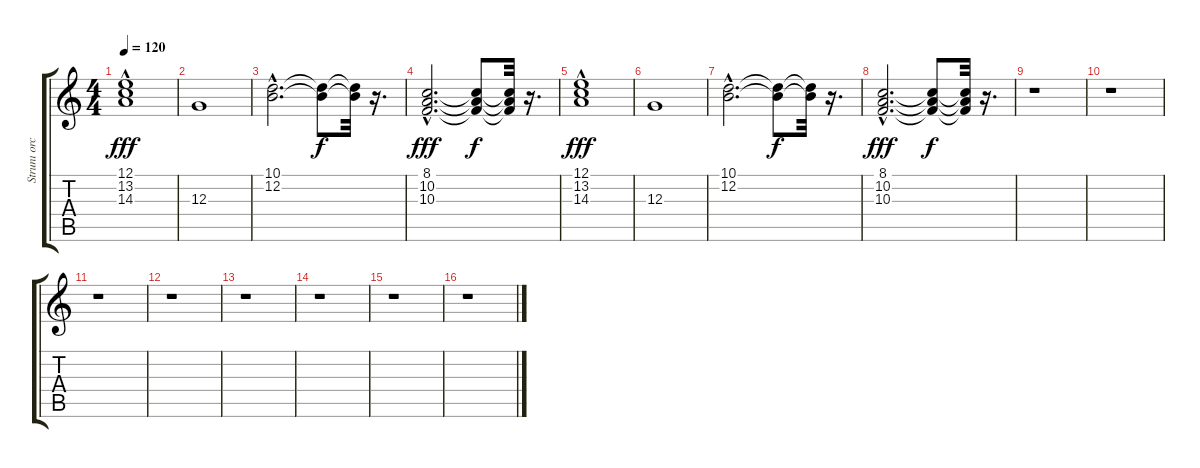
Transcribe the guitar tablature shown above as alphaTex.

\track ("Strunı orch. 3" "Strunı orc") {instrument stringensemble2}
\staff {score tabs}
\tuning (E4 B3 G3 D3 A2 E2) {hide}
\ts (4 4)
\tempo 120
\clef g2
\ks c
(12.1 13.2 14.3{hac}).1{dy fff} |
12.3.1 |
(10.1{hac} 12.2{hac}).2{d} (10.1{t} 12.2{t}).8{dy f} (10.1{t} 12.2{t}).32 r.16{d} |
(8.1{hac} 10.2{hac} 10.3{hac}).2{d dy fff} (8.1{t} 10.2{t} 10.3{t}).8{dy f} (8.1{t} 10.2{t} 10.3{t}).32 r.16{d} |
(12.1 13.2 14.3{hac}).1{dy fff} |
12.3.1 |
(10.1{hac} 12.2{hac}).2{d} (10.1{t} 12.2{t}).8{dy f} (10.1{t} 12.2{t}).32 r.16{d} |
(8.1{hac} 10.2{hac} 10.3{hac}).2{d dy fff} (8.1{t} 10.2{t} 10.3{t}).8{dy f} (8.1{t} 10.2{t} 10.3{t}).32 r.16{d} |
r.1 |
r.1 |
r.1 |
r.1 |
r.1 |
r.1 |
r.1 |
r.1
